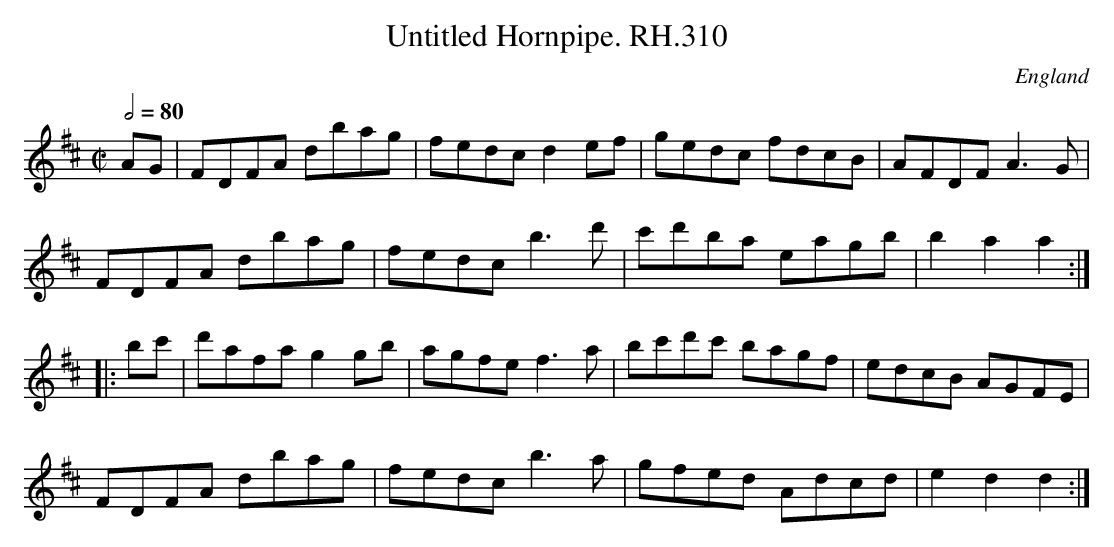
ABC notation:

X:1
T:Untitled Hornpipe. RH.310
L:1/8
M:C|
O:England
Q:1/2=80
K:D
AG|FDFA dbag|fedc d2ef|gedc fdcB|AFDF A3G|!
FDFA dbag|fedc b3d'|c'd'ba eagb|b2a2 a2:|!
|:bc'|d'afa g2gb|agfe f3a|bc'd'c' bagf|edcB AGFE|!
FDFA dbag|fedc b3a|gfed Adcd|e2d2 d2:|
